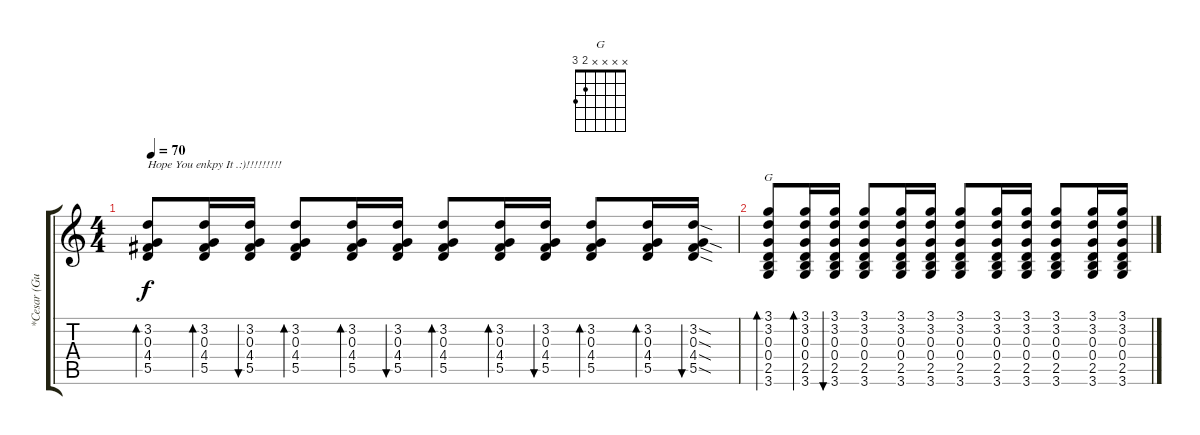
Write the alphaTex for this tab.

\track ("*Cesar (Guitar I)" "*Cesar (Gu") {instrument electricguitarjazz}
\staff {score tabs}
\tuning (E4 B3 G3 D3 A2 E2) {hide}
\chord ("G" x x x x 2 3)
\ts (4 4)
\tempo 70
\clef g2
\ks c
(3.2 0.3 4.4 5.5).8{bd 30 txt "Hope You enkpy It .:)!!!!!!!!!" dy f} (3.2 0.3 4.4 5.5).16{bd 30} (3.2 0.3 4.4 5.5).16{bu 30} (3.2 0.3 4.4 5.5).8{bd 30} (3.2 0.3 4.4 5.5).16{bd 30} (3.2 0.3 4.4 5.5).16{bu 30} (3.2 0.3 4.4 5.5).8{bd 30} (3.2 0.3 4.4 5.5).16{bd 30} (3.2 0.3 4.4 5.5).16{bu 30} (3.2 0.3 4.4 5.5).8{bd 30} (3.2 0.3 4.4 5.5).16{bd 30} (3.2{sod} 0.3{sod} 4.4{sod} 5.5{sod}).16{bu 30} |
(3.1 3.2 0.3 0.4 2.5 3.6).8{bd 60 ch "G"} (3.1 3.2 0.3 0.4 2.5 3.6).16{bd 30} (3.1 3.2 0.3 0.4 2.5 3.6).16{bu 30} (3.1 3.2 0.3 0.4 2.5 3.6).8 (3.1 3.2 0.3 0.4 2.5 3.6).16 (3.1 3.2 0.3 0.4 2.5 3.6).16 (3.1 3.2 0.3 0.4 2.5 3.6).8 (3.1 3.2 0.3 0.4 2.5 3.6).16 (3.1 3.2 0.3 0.4 2.5 3.6).16 (3.1 3.2 0.3 0.4 2.5 3.6).8 (3.1 3.2 0.3 0.4 2.5 3.6).16 (3.1 3.2 0.3 0.4 2.5 3.6).16
